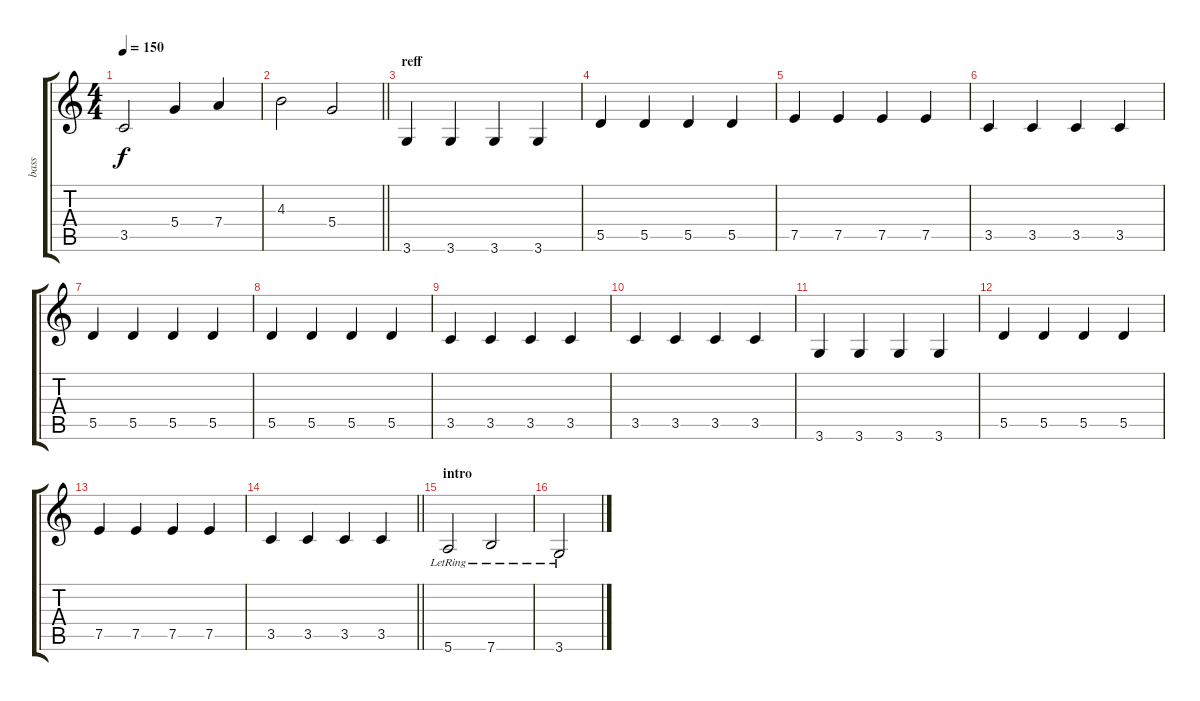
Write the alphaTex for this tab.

\track ("bass" "bass") {instrument acousticbass}
\staff {score tabs}
\tuning (E4 B3 G3 D3 A2 E2) {hide}
\ts (4 4)
\tempo 150
\clef g2
\ks c
3.5.2{dy f} 5.4.4 7.4.4 |
\barLineRight lightlight
4.3.2 5.4.2 |
\section ("" "reff")
3.6.4 3.6.4 3.6.4 3.6.4 |
5.5.4 5.5.4 5.5.4 5.5.4 |
7.5.4 7.5.4 7.5.4 7.5.4 |
3.5.4 3.5.4 3.5.4 3.5.4 |
5.5.4 5.5.4 5.5.4 5.5.4 |
5.5.4 5.5.4 5.5.4 5.5.4 |
3.5.4 3.5.4 3.5.4 3.5.4 |
3.5.4 3.5.4 3.5.4 3.5.4 |
3.6.4 3.6.4 3.6.4 3.6.4 |
5.5.4 5.5.4 5.5.4 5.5.4 |
7.5.4 7.5.4 7.5.4 7.5.4 |
\barLineRight lightlight
3.5.4 3.5.4 3.5.4 3.5.4 |
\section ("" "intro")
5.6{lr}.2 7.6{lr}.2 |
3.6{lr}.2
